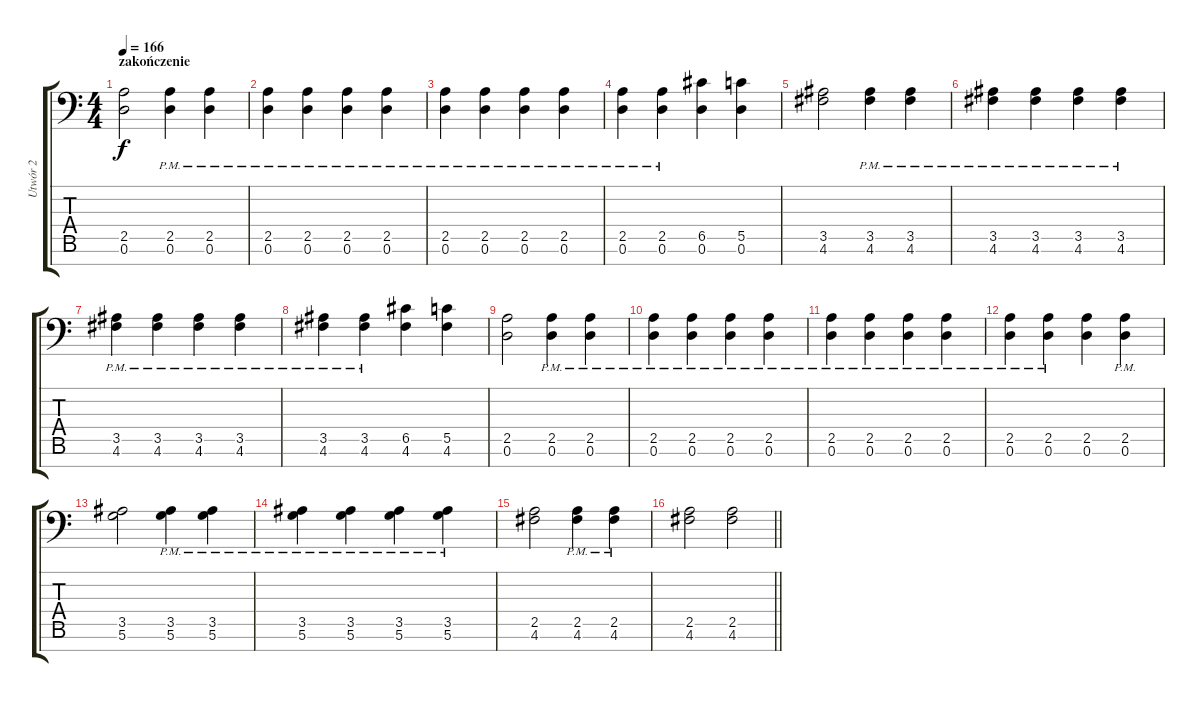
\track ("Utwór 2" "Utwór 2") {instrument overdrivenguitar}
\staff {score tabs}
\tuning (D4 A3 F3 C3 G2 D2 A1) {hide}
\ts (4 4)
\section ("" "zakończenie")
\tempo 166
\clef f4
\ks c
(2.5 0.6).2{dy f} (2.5{pm} 0.6{pm}).4 (2.5{pm} 0.6{pm}).4 |
(2.5{pm} 0.6{pm}).4 (2.5{pm} 0.6{pm}).4 (2.5{pm} 0.6{pm}).4 (2.5{pm} 0.6{pm}).4 |
(2.5{pm} 0.6{pm}).4 (2.5{pm} 0.6{pm}).4 (2.5{pm} 0.6{pm}).4 (2.5{pm} 0.6{pm}).4 |
(2.5{pm} 0.6{pm}).4 (2.5{pm} 0.6{pm}).4 (6.5 0.6).4 (5.5 0.6).4 |
(3.5 4.6).2 (3.5{pm} 4.6{pm}).4 (3.5{pm} 4.6{pm}).4 |
(3.5{pm} 4.6{pm}).4 (3.5{pm} 4.6{pm}).4 (3.5{pm} 4.6{pm}).4 (3.5{pm} 4.6{pm}).4 |
(3.5{pm} 4.6{pm}).4 (3.5{pm} 4.6{pm}).4 (3.5{pm} 4.6{pm}).4 (3.5{pm} 4.6{pm}).4 |
(3.5{pm} 4.6{pm}).4 (3.5{pm} 4.6{pm}).4 (6.5 4.6).4 (5.5 4.6).4 |
(2.5 0.6).2 (2.5{pm} 0.6{pm}).4 (2.5{pm} 0.6{pm}).4 |
(2.5{pm} 0.6{pm}).4 (2.5{pm} 0.6{pm}).4 (2.5{pm} 0.6{pm}).4 (2.5{pm} 0.6{pm}).4 |
(2.5{pm} 0.6{pm}).4 (2.5{pm} 0.6{pm}).4 (2.5{pm} 0.6{pm}).4 (2.5{pm} 0.6{pm}).4 |
(2.5{pm} 0.6{pm}).4 (2.5{pm} 0.6{pm}).4 (2.5 0.6).4 (2.5{pm} 0.6{pm}).4 |
(3.5 5.6).2 (3.5{pm} 5.6{pm}).4 (3.5{pm} 5.6{pm}).4 |
(3.5{pm} 5.6{pm}).4 (3.5{pm} 5.6{pm}).4 (3.5{pm} 5.6{pm}).4 (3.5{pm} 5.6{pm}).4 |
(2.5 4.6).2 (2.5{pm} 4.6{pm}).4 (2.5{pm} 4.6{pm}).4 |
\barLineRight lightlight
(2.5 4.6).2 (2.5 4.6).2
